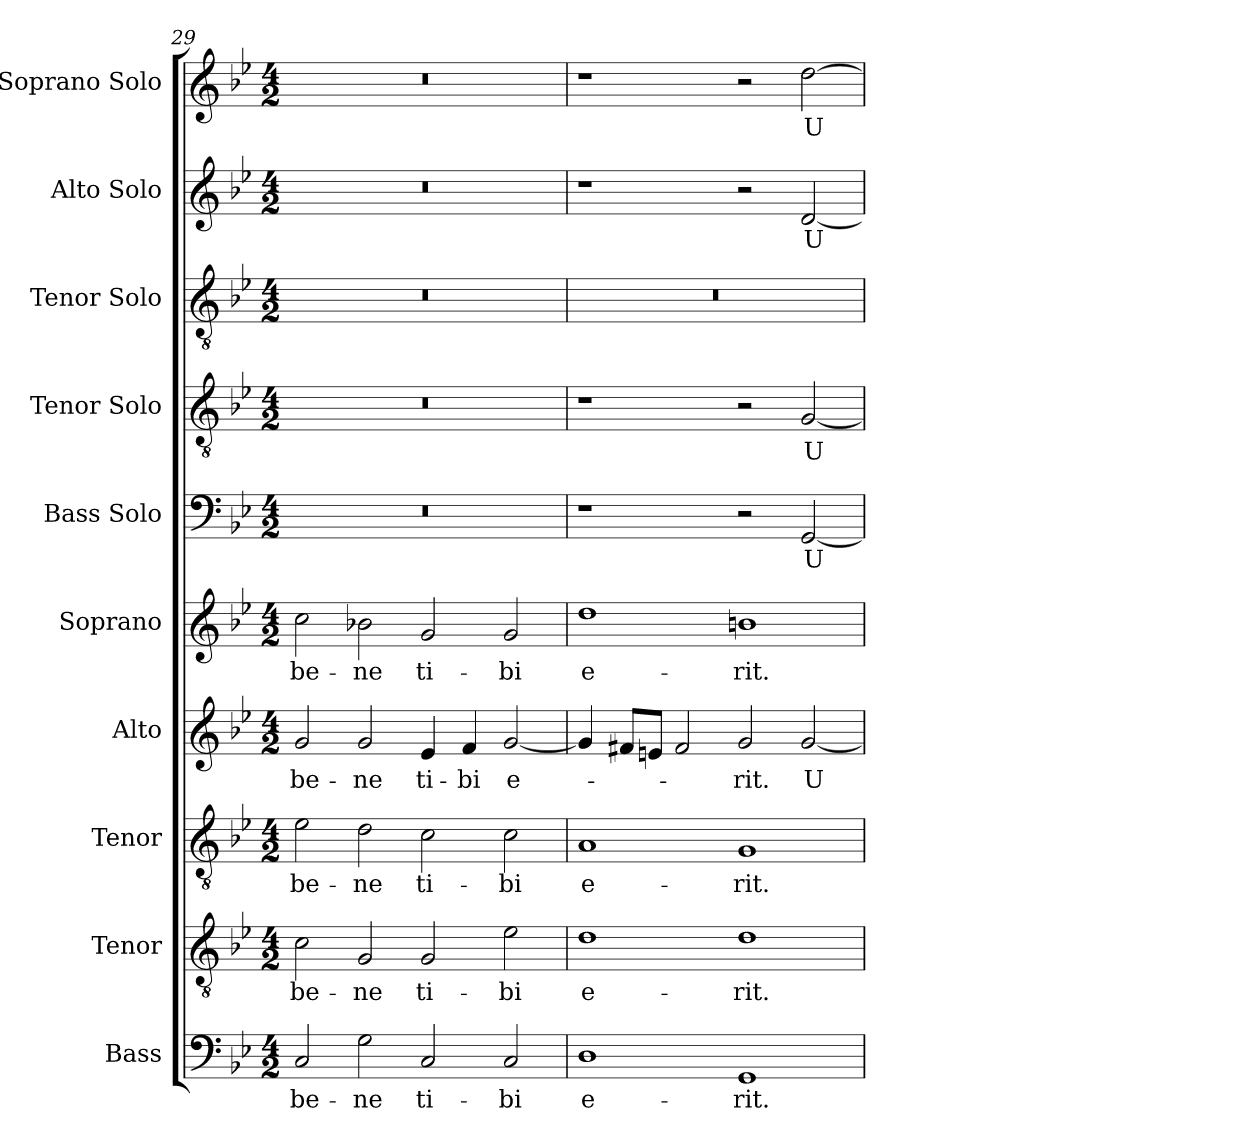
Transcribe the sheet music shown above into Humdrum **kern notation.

**kern	**text	**kern	**text	**kern	**text	**kern	**text	**kern	**text	**kern	**text	**kern	**text	**kern	**kern	**text	**kern	**text
*part10	*part10	*part9	*part9	*part8	*part8	*part7	*part7	*part6	*part6	*part5	*part5	*part4	*part4	*part3	*part2	*part2	*part1	*part1
*staff10	*staff10	*staff9	*staff9	*staff8	*staff8	*staff7	*staff7	*staff6	*staff6	*staff5	*staff5	*staff4	*staff4	*staff3	*staff2	*staff2	*staff1	*staff1
*I"Bass	*	*I"Tenor	*	*I"Tenor	*	*I"Alto	*	*I"Soprano	*	*I"Bass Solo	*	*I"Tenor Solo	*	*I"Tenor Solo	*I"Alto Solo	*	*I"Soprano Solo	*
*I'B.	*	*I'T.	*	*I'T.	*	*I'A.	*	*I'S.	*	*I'B.	*	*I'T.	*	*I'T.	*I'A.	*	*I'S.	*
*clefF4	*	*clefGv2	*	*clefGv2	*	*clefG2	*	*clefG2	*	*clefF4	*	*clefGv2	*	*clefGv2	*clefG2	*	*clefG2	*
*	*	*ITrd7c12	*	*ITrd7c12	*	*	*	*	*	*	*	*ITrd7c12	*	*ITrd7c12	*	*	*	*
*k[b-e-]	*	*k[b-e-]	*	*k[b-e-]	*	*k[b-e-]	*	*k[b-e-]	*	*k[b-e-]	*	*k[b-e-]	*	*k[b-e-]	*k[b-e-]	*	*k[b-e-]	*
*B-:	*	*B-:	*	*B-:	*	*B-:	*	*B-:	*	*B-:	*	*B-:	*	*B-:	*B-:	*	*B-:	*
*M4/2	*	*M4/2	*	*M4/2	*	*M4/2	*	*M4/2	*	*M4/2	*	*M4/2	*	*M4/2	*M4/2	*	*M4/2	*
=29	=29	=29	=29	=29	=29	=29	=29	=29	=29	=29	=29	=29	=29	=29	=29	=29	=29	=29
!	!LO:LY:b:color=#000000	!	!	!	!	!	!	!	!	!	!	!	!	!	!	!	!	!
!	!	!	!LO:LY:b:color=#000000	!	!	!	!	!	!	!	!	!	!	!	!	!	!	!
!	!	!	!	!	!LO:LY:b:color=#000000	!	!	!	!	!	!	!	!	!	!	!	!	!
!	!	!	!	!	!	!	!LO:LY:b:color=#000000	!	!	!	!	!	!	!	!	!	!	!
!	!	!	!	!	!	!	!	!	!LO:LY:b:color=#000000	!LO:N:vis=1	!	!LO:N:vis=1	!	!LO:N:vis=1	!LO:N:vis=1	!	!LO:N:vis=1	!
2Ci/	be-	2Ci\	be-	2E-i\	be-	2gi/	be-	2cci\	be-	0r	.	0r	.	0r	0r	.	0r	.
!	!LO:LY:b:color=#000000	!	!	!	!	!	!	!	!	!	!	!	!	!	!	!	!	!
!	!	!	!LO:LY:b:color=#000000	!	!	!	!	!	!	!	!	!	!	!	!	!	!	!
!	!	!	!	!	!LO:LY:b:color=#000000	!	!	!	!	!	!	!	!	!	!	!	!	!
!	!	!	!	!	!	!	!LO:LY:b:color=#000000	!	!	!	!	!	!	!	!	!	!	!
!	!	!	!	!	!	!	!	!	!LO:LY:b:color=#000000	!	!	!	!	!	!	!	!	!
2Gi\	-ne	2GGi/	-ne	2Di\	-ne	2gi/	-ne	2b-Xi\	-ne	.	.	.	.	.	.	.	.	.
!	!LO:LY:b:color=#000000	!	!	!	!	!	!	!	!	!	!	!	!	!	!	!	!	!
!	!	!	!LO:LY:b:color=#000000	!	!	!	!	!	!	!	!	!	!	!	!	!	!	!
!	!	!	!	!	!LO:LY:b:color=#000000	!	!	!	!	!	!	!	!	!	!	!	!	!
!	!	!	!	!	!	!	!LO:LY:b:color=#000000	!	!	!	!	!	!	!	!	!	!	!
!	!	!	!	!	!	!	!	!	!LO:LY:b:color=#000000	!	!	!	!	!	!	!	!	!
2Ci/	ti-	2GGi/	ti-	2Ci\	ti-	4e-i/	ti-	2gi/	ti-	.	.	.	.	.	.	.	.	.
!	!	!	!	!	!	!	!LO:LY:b:color=#000000	!	!	!	!	!	!	!	!	!	!	!
.	.	.	.	.	.	4fi/	-bi	.	.	.	.	.	.	.	.	.	.	.
!	!LO:LY:b:color=#000000	!	!	!	!	!	!	!	!	!	!	!	!	!	!	!	!	!
!	!	!	!LO:LY:b:color=#000000	!	!	!	!	!	!	!	!	!	!	!	!	!	!	!
!	!	!	!	!	!LO:LY:b:color=#000000	!	!	!	!	!	!	!	!	!	!	!	!	!
!	!	!	!	!	!	!	!LO:LY:b:color=#000000	!	!	!	!	!	!	!	!	!	!	!
!	!	!	!	!	!	!	!	!	!LO:LY:b:color=#000000	!	!	!	!	!	!	!	!	!
2Ci/	-bi	2E-i\	-bi	2Ci\	-bi	[2gi/	e-	2gi/	-bi	.	.	.	.	.	.	.	.	.
=30	=30	=30	=30	=30	=30	=30	=30	=30	=30	=30	=30	=30	=30	=30	=30	=30	=30	=30
!	!LO:LY:b:color=#000000	!	!	!	!	!	!	!	!	!	!	!	!	!	!	!	!	!
!	!	!	!LO:LY:b:color=#000000	!	!	!	!	!	!	!	!	!	!	!	!	!	!	!
!	!	!	!	!	!LO:LY:b:color=#000000	!	!	!	!	!	!	!	!	!	!	!	!	!
!	!	!	!	!	!	!	!	!	!LO:LY:b:color=#000000	!	!	!	!	!LO:N:vis=1	!	!	!	!
1Di	e-	1Di	e-	1AAi	e-	4gi/]	.	1ddi	e-	1r	.	1r	.	0r	1r	.	1r	.
.	.	.	.	.	.	8f#Xi/L	.	.	.	.	.	.	.	.	.	.	.	.
.	.	.	.	.	.	8eni/J	.	.	.	.	.	.	.	.	.	.	.	.
.	.	.	.	.	.	2f#i/	.	.	.	.	.	.	.	.	.	.	.	.
!	!LO:LY:b:color=#000000	!	!	!	!	!	!	!	!	!	!	!	!	!	!	!	!	!
!	!	!	!LO:LY:b:color=#000000	!	!	!	!	!	!	!	!	!	!	!	!	!	!	!
!	!	!	!	!	!LO:LY:b:color=#000000	!	!	!	!	!	!	!	!	!	!	!	!	!
!	!	!	!	!	!	!	!LO:LY:b:color=#000000	!	!	!	!	!	!	!	!	!	!	!
!	!	!	!	!	!	!	!	!	!LO:LY:b:color=#000000	!	!	!	!	!	!	!	!	!
1GGi	-rit.	1Di	-rit.	1GGi	-rit.	2gi/	-rit.	1bni	-rit.	2r	.	2r	.	.	2r	.	2r	.
!	!	!	!	!	!	!	!LO:LY:b:color=#000000	!	!	!	!	!	!	!	!	!	!	!
!	!	!	!	!	!	!	!	!	!	!	!LO:LY:b:color=#000000	!	!	!	!	!	!	!
!	!	!	!	!	!	!	!	!	!	!	!	!	!LO:LY:b:color=#000000	!	!	!	!	!
!	!	!	!	!	!	!	!	!	!	!	!	!	!	!	!	!LO:LY:b:color=#000000	!	!
!	!	!	!	!	!	!	!	!	!	!	!	!	!	!	!	!	!	!LO:LY:b:color=#000000
.	.	.	.	.	.	[2gi/	U-	.	.	[2GGi/	U-	[2GGi/	U-	.	[2di/	U-	[2ddi\	U-
=	=	=	=	=	=	=	=	=	=	=	=	=	=	=	=	=	=	=
*-	*-	*-	*-	*-	*-	*-	*-	*-	*-	*-	*-	*-	*-	*-	*-	*-	*-	*-
